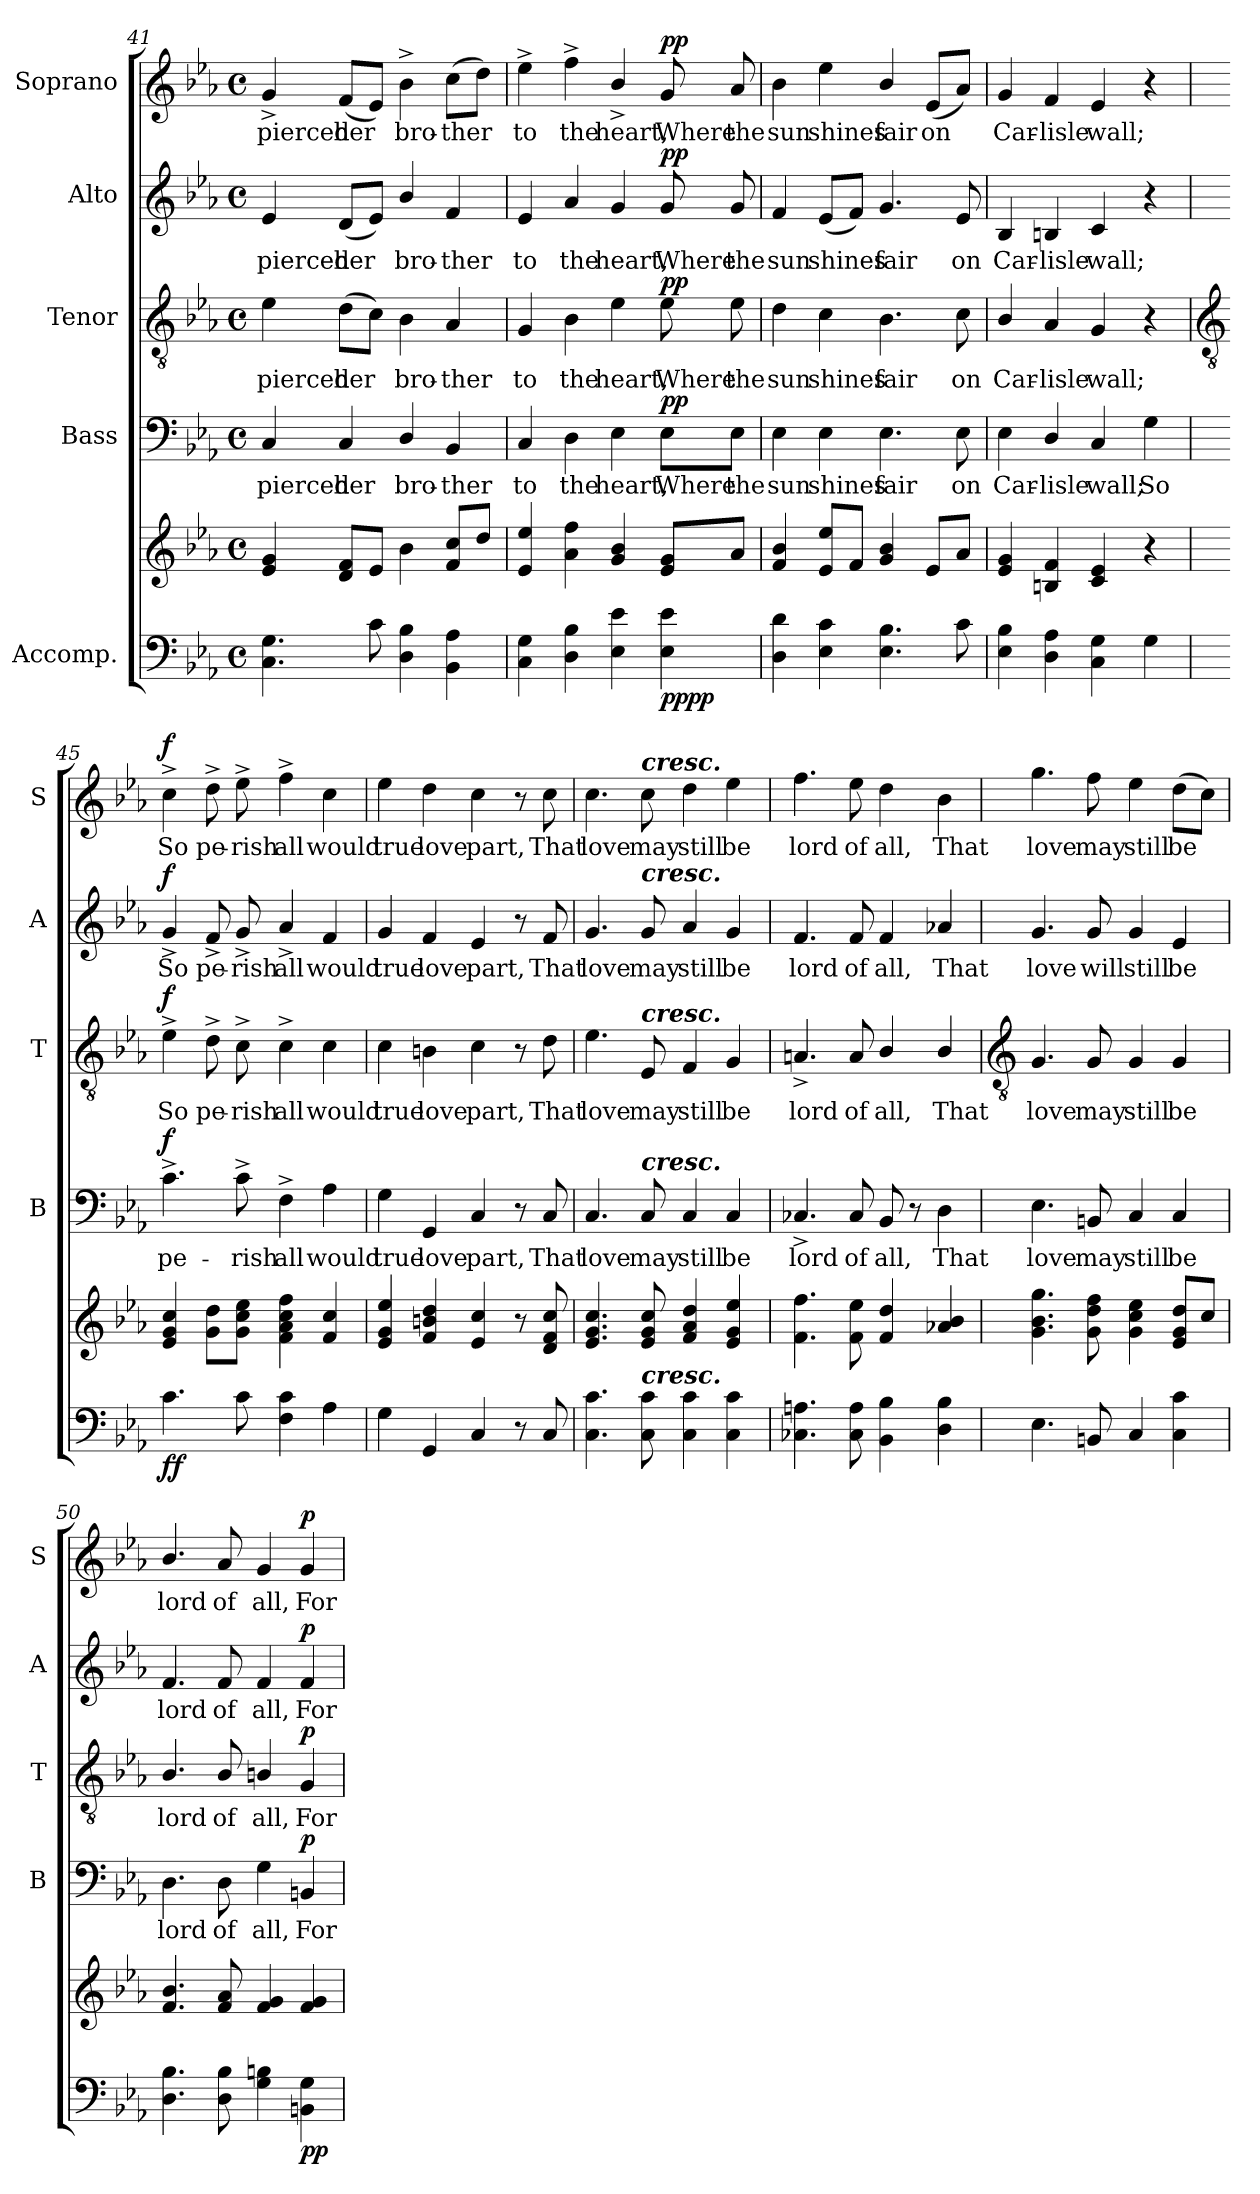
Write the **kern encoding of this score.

**kern	**kern	**dynam	**kern	**text	**dynam	**kern	**text	**dynam	**kern	**text	**dynam	**kern	**text	**dynam
*part5	*part5	*part5	*part4	*part4	*part4	*part3	*part3	*part3	*part2	*part2	*part2	*part1	*part1	*part1
*staff6	*staff5	*staff5/6	*staff4	*staff4	*staff4	*staff3	*staff3	*staff3	*staff2	*staff2	*staff2	*staff1	*staff1	*staff1
*I"Accomp.	*	*	*I"Bass	*	*	*I"Tenor	*	*	*I"Alto	*	*	*I"Soprano	*	*
*	*	*	*I'B	*	*	*I'T	*	*	*I'A	*	*	*I'S	*	*
*clefF4	*clefG2	*	*clefF4	*	*	*clefGv2	*	*	*clefG2	*	*	*clefG2	*	*
*k[b-e-a-]	*k[b-e-a-]	*	*k[b-e-a-]	*	*	*k[b-e-a-]	*	*	*k[b-e-a-]	*	*	*k[b-e-a-]	*	*
*E-:	*E-:	*	*E-:	*	*	*E-:	*	*	*E-:	*	*	*E-:	*	*
*M4/4	*M4/4	*	*M4/4	*	*	*M4/4	*	*	*M4/4	*	*	*M4/4	*	*
*met(c)	*met(c)	*	*met(c)	*	*	*met(c)	*	*	*met(c)	*	*	*met(c)	*	*
=41	=41	=41	=41	=41	=41	=41	=41	=41	=41	=41	=41	=41	=41	=41
!	!	!	!	!LO:LY:b	!	!	!LO:LY:b	!	!	!LO:LY:b	!	!	!LO:LY:b	!
4.C 4.G	4e- 4g	.	4C	pierced	.	4e-\	pierced	.	4e-	pierced	.	4g^	pierced	.
!	!	!	!	!LO:LY:b	!	!	!LO:LY:b	!	!	!LO:LY:b	!	!	!LO:LY:b	!
.	8d 8fL	.	4C	her	.	(>8dL	her	.	(<8dL	her	.	(<8fL	her	.
8c	8e-J	.	.	.	.	8cJ)	.	.	8e-J)	.	.	8e-J)	.	.
!	!	!	!	!LO:LY:b	!	!	!LO:LY:b	!	!	!LO:LY:b	!	!	!LO:LY:b	!
4D\ 4B-\	4b-	.	4D/	bro-	.	4B-	bro-	.	4b-/	bro-	.	4b-^	bro-	.
!	!	!	!	!LO:LY:b	!	!	!LO:LY:b	!	!	!LO:LY:b	!	!	!LO:LY:b	!
4BB-\ 4A-\	8f 8ccL	.	4BB-/	-ther	.	4A-	-ther	.	4f	-ther	.	(>8ccL	-ther	.
.	8ddJ	.	.	.	.	.	.	.	.	.	.	8ddJ)	.	.
=42	=42	=42	=42	=42	=42	=42	=42	=42	=42	=42	=42	=42	=42	=42
!	!	!	!	!LO:LY:b	!	!	!LO:LY:b	!	!	!LO:LY:b	!	!	!LO:LY:b	!
4C 4G	4e- 4ee-	.	4C	to	.	4G	to	.	4e-	to	.	4ee-^	to	.
!	!	!	!	!LO:LY:b	!	!	!LO:LY:b	!	!	!LO:LY:b	!	!	!LO:LY:b	!
4D 4B-	4a- 4ff	.	4D	the	.	4B-	the	.	4a-	the	.	4ff^	the	.
!	!	!	!	!LO:LY:b	!	!	!LO:LY:b	!	!	!LO:LY:b	!	!	!LO:LY:b	!
4E- 4e-	4g/ 4b-/	.	4E-	heart,	.	4e-	heart,	.	4g	heart,	.	4b-^/	heart,	.
!	!	!LO:DY:b=2	!	!LO:LY:b	!	!	!LO:LY:b	!	!	!LO:LY:b	!	!	!LO:LY:b	!
!	!	!LO:DY:n=1:b	!	!	!LO:DY:b	!	!	!LO:DY:b	!	!	!LO:DY:b	!	!	!LO:DY:b
4E- 4e-	8e- 8gL	pp pp	8E-\L	Where	pp	8e-	Where	pp	8g	Where	pp	8g	Where	pp
!	!	!	!	!LO:LY:b	!	!	!LO:LY:b	!	!	!LO:LY:b	!	!	!LO:LY:b	!
.	8a-J	.	8E-\J	the	.	8e-	the	.	8g	the	.	8a-	the	.
=43	=43	=43	=43	=43	=43	=43	=43	=43	=43	=43	=43	=43	=43	=43
!	!	!	!	!LO:LY:b	!	!	!LO:LY:b	!	!	!LO:LY:b	!	!	!LO:LY:b	!
4D\ 4d\	4f 4b-	.	4E-\	sun	.	4d\	sun	.	4f	sun	.	4b-	sun	.
!	!	!	!	!LO:LY:b	!	!	!LO:LY:b	!	!	!LO:LY:b	!	!	!LO:LY:b	!
4E- 4c	8e- 8ee-L	.	4E-	shines	.	4c	shines	.	(<8e-L	shines	.	4ee-	shines	.
.	8fJ	.	.	.	.	.	.	.	8fJ)	.	.	.	.	.
!	!	!	!	!LO:LY:b	!	!	!LO:LY:b	!	!	!LO:LY:b	!	!	!LO:LY:b	!
4.E- 4.B-	4g 4b-	.	4.E-	fair	.	4.B-	fair	.	4.g	fair	.	4b-/	fair	.
!	!	!	!	!	!	!	!	!	!	!	!	!	!LO:LY:b	!
.	8e-L	.	.	.	.	.	.	.	.	.	.	(8e-L	on	.
!	!	!	!	!LO:LY:b	!	!	!LO:LY:b	!	!	!LO:LY:b	!	!	!	!
8c	8a-J	.	8E-	on	.	8c	on	.	8e-	on	.	8a-J)	.	.
=44	=44	=44	=44	=44	=44	=44	=44	=44	=44	=44	=44	=44	=44	=44
!	!	!	!	!LO:LY:b	!	!	!LO:LY:b	!	!	!LO:LY:b	!	!	!LO:LY:b	!
4E- 4B-	4e- 4g	.	4E-	Car-	.	4B-/	Car-	.	4B-	Car-	.	4g	Car-	.
!	!	!	!	!LO:LY:b	!	!	!LO:LY:b	!	!	!LO:LY:b	!	!	!LO:LY:b	!
4D 4A-	4Bn 4f	.	4D/	-lisle	.	4A-	-lisle	.	4Bn	-lisle	.	4f	-lisle	.
!	!	!	!	!LO:LY:b	!	!	!LO:LY:b	!	!	!LO:LY:b	!	!	!LO:LY:b	!
4C 4G	4c 4e-	.	4C	wall;	.	4G	wall;	.	4c	wall;	.	4e-	wall;	.
!	!	!	!	!LO:LY:b	!	!	!	!	!	!	!	!	!	!
4G\	4r	.	4G	So	.	4r	.	.	4r	.	.	4r	.	.
!!LO:LB:g=z
=45	=45	=45	=45	=45	=45	=45	=45	=45	=45	=45	=45	=45	=45	=45
*	*	*	*	*	*	*clefGv2	*	*	*	*	*	*	*	*
!	!	!LO:DY:b=2	!	!LO:LY:b	!	!	!LO:LY:b	!	!	!LO:LY:b	!	!	!LO:LY:b	!
!	!	!LO:DY:n=1:b	!	!	!LO:DY:b	!	!	!LO:DY:b	!	!	!LO:DY:b	!	!	!LO:DY:b
4.c	4e- 4g 4cc	f f	4.c^	pe-	f	4e-^\	So	f	4g^	So	f	4cc^	So	f
!	!	!	!	!	!	!	!LO:LY:b	!	!	!LO:LY:b	!	!	!LO:LY:b	!
.	8g 8ddL	.	.	.	.	8d^	pe-	.	8f^	pe-	.	8dd^	pe-	.
!	!	!	!	!LO:LY:b	!	!	!LO:LY:b	!	!	!LO:LY:b	!	!	!LO:LY:b	!
8c	8g 8cc 8ee-J	.	8c^	-rish	.	8c^	-rish	.	8g^	-rish	.	8ee-^	-rish	.
!	!	!	!	!LO:LY:b	!	!	!LO:LY:b	!	!	!LO:LY:b	!	!	!LO:LY:b	!
4F 4c	4f 4a- 4cc 4ff	.	4F^	all	.	4c^	all	.	4a-^	all	.	4ff^	all	.
!	!	!	!	!LO:LY:b	!	!	!LO:LY:b	!	!	!LO:LY:b	!	!	!LO:LY:b	!
4A-	4f 4cc	.	4A-	would	.	4c	would	.	4f	would	.	4cc	would	.
=46	=46	=46	=46	=46	=46	=46	=46	=46	=46	=46	=46	=46	=46	=46
!	!	!	!	!LO:LY:b	!	!	!LO:LY:b	!	!	!LO:LY:b	!	!	!LO:LY:b	!
4G	4e- 4g 4ee-	.	4G	true	.	4c	true	.	4g	true	.	4ee-	true	.
!	!	!	!	!LO:LY:b	!	!	!LO:LY:b	!	!	!LO:LY:b	!	!	!LO:LY:b	!
4GG	4f 4bn 4dd	.	4GG	love	.	4Bn	love	.	4f	love	.	4dd	love	.
!	!	!	!	!LO:LY:b	!	!	!LO:LY:b	!	!	!LO:LY:b	!	!	!LO:LY:b	!
4C	4e- 4cc	.	4C	part,	.	4c	part,	.	4e-	part,	.	4cc	part,	.
8r	8r	.	8r	.	.	8r	.	.	8r	.	.	8r	.	.
!	!	!	!	!LO:LY:b	!	!	!LO:LY:b	!	!	!LO:LY:b	!	!	!LO:LY:b	!
8C/	8d 8f 8cc	.	8C	That	.	8d	That	.	8f	That	.	8cc	That	.
=47	=47	=47	=47	=47	=47	=47	=47	=47	=47	=47	=47	=47	=47	=47
!	!	!	!	!LO:LY:b	!	!	!LO:LY:b	!	!	!LO:LY:b	!	!	!LO:LY:b	!
4.C 4.c	4.e- 4.g 4.cc	.	4.C	love	.	4.e-	love	.	4.g	love	.	4.cc	love	.
!	!	!	!	!	!	!	!	!	!	!	!	!LO:TX:a:Bi:t=cresc.	!	!
!	!	!	!	!	!	!	!	!	!LO:TX:a:Bi:t=cresc.	!	!	!	!	!
!	!	!	!	!	!	!LO:TX:a:Bi:t=cresc.	!	!	!	!	!	!	!	!
!	!	!	!LO:TX:a:Bi:t=cresc.	!	!	!	!	!	!	!	!	!	!	!
!LO:TX:a:Bi:t=cresc.	!	!	!	!	!	!	!	!	!	!	!	!	!	!
!	!	!	!	!LO:LY:b	!	!	!LO:LY:b	!	!	!LO:LY:b	!	!	!LO:LY:b	!
8C\ 8c\	8e- 8g 8cc	.	8C	may	.	8E-/	may	.	8g	may	.	8cc	may	.
!	!	!	!	!LO:LY:b	!	!	!LO:LY:b	!	!	!LO:LY:b	!	!	!LO:LY:b	!
4C 4c	4f 4a- 4dd	.	4C	still	.	4F/	still	.	4a-	still	.	4dd	still	.
!	!	!	!	!LO:LY:b	!	!	!LO:LY:b	!	!	!LO:LY:b	!	!	!LO:LY:b	!
4C 4c	4e- 4g 4ee-	.	4C	be	.	4G/	be	.	4g	be	.	4ee-	be	.
=48	=48	=48	=48	=48	=48	=48	=48	=48	=48	=48	=48	=48	=48	=48
!	!	!	!	!LO:LY:b	!	!	!LO:LY:b	!	!	!LO:LY:b	!	!	!LO:LY:b	!
4.C-X 4.An	4.f 4.ff	.	4.C-X^	lord	.	4.An^	lord	.	4.f	lord	.	4.ff	lord	.
!	!	!	!	!LO:LY:b	!	!	!LO:LY:b	!	!	!LO:LY:b	!	!	!LO:LY:b	!
8C- 8A	8f 8ee-	.	8C-	of	.	8A	of	.	8f	of	.	8ee-	of	.
!	!	!	!	!LO:LY:b	!	!	!LO:LY:b	!	!	!LO:LY:b	!	!	!LO:LY:b	!
4BB- 4B-	4f 4dd	.	8BB-	all,	.	4B-/	all,	.	4f	all,	.	4dd	all,	.
.	.	.	8r	.	.	.	.	.	.	.	.	.	.	.
!	!	!	!	!LO:LY:b	!	!	!LO:LY:b	!	!	!LO:LY:b	!	!	!LO:LY:b	!
4D 4B-	4a-X 4b-	.	4D	That	.	4B-/	That	.	4a-X/	That	.	4b-	That	.
!!LO:LB:g=z
=49	=49	=49	=49	=49	=49	=49	=49	=49	=49	=49	=49	=49	=49	=49
*	*	*	*	*	*	*clefGv2	*	*	*	*	*	*	*	*
!	!	!	!	!LO:LY:b	!	!	!LO:LY:b	!	!	!LO:LY:b	!	!	!LO:LY:b	!
4.E-\	4.g 4.b- 4.gg	.	4.E-	love	.	4.G	love	.	4.g/	love	.	4.gg	love	.
!	!	!	!	!LO:LY:b	!	!	!LO:LY:b	!	!	!LO:LY:b	!	!	!LO:LY:b	!
8BBn	8g 8dd 8ff	.	8BBn	may	.	8G	may	.	8g/	will	.	8ff	may	.
!	!	!	!	!LO:LY:b	!	!	!LO:LY:b	!	!	!LO:LY:b	!	!	!LO:LY:b	!
4C	4g 4cc 4ee-	.	4C	still	.	4G	still	.	4g/	still	.	4ee-	still	.
!	!	!	!	!LO:LY:b	!	!	!LO:LY:b	!	!	!LO:LY:b	!	!	!LO:LY:b	!
4C 4c	8e- 8g 8ddL	.	4C	be	.	4G	be	.	4e-	be	.	(>8ddL	be	.
.	8ccJ	.	.	.	.	.	.	.	.	.	.	8ccJ)	.	.
=50	=50	=50	=50	=50	=50	=50	=50	=50	=50	=50	=50	=50	=50	=50
!	!	!	!	!LO:LY:b	!	!	!LO:LY:b	!	!	!LO:LY:b	!	!	!LO:LY:b	!
4.D 4.B-	4.f/ 4.b-/	.	4.D	lord	.	4.B-/	lord	.	4.f	lord	.	4.b-/	lord	.
!	!	!	!	!LO:LY:b	!	!	!LO:LY:b	!	!	!LO:LY:b	!	!	!LO:LY:b	!
8D 8B-	8f 8a-	.	8D	of	.	8B-/	of	.	8f	of	.	8a-	of	.
!	!	!	!	!LO:LY:b	!	!	!LO:LY:b	!	!	!LO:LY:b	!	!	!LO:LY:b	!
4G 4Bn	4f 4g	.	4G	all,	.	4Bn/	all,	.	4f	all,	.	4g	all,	.
!	!	!LO:DY:b=2	!	!LO:LY:b	!	!	!LO:LY:b	!	!	!LO:LY:b	!	!	!LO:LY:b	!
!	!	!LO:DY:n=1:b	!	!	!LO:DY:b	!	!	!LO:DY:b	!	!	!LO:DY:b	!	!	!LO:DY:b
4BBn 4G	4f 4g	p p	4BBn	For	p	4G	For	p	4f	For	p	4g	For	p
=	=	=	=	=	=	=	=	=	=	=	=	=	=	=
*-	*-	*-	*-	*-	*-	*-	*-	*-	*-	*-	*-	*-	*-	*-
